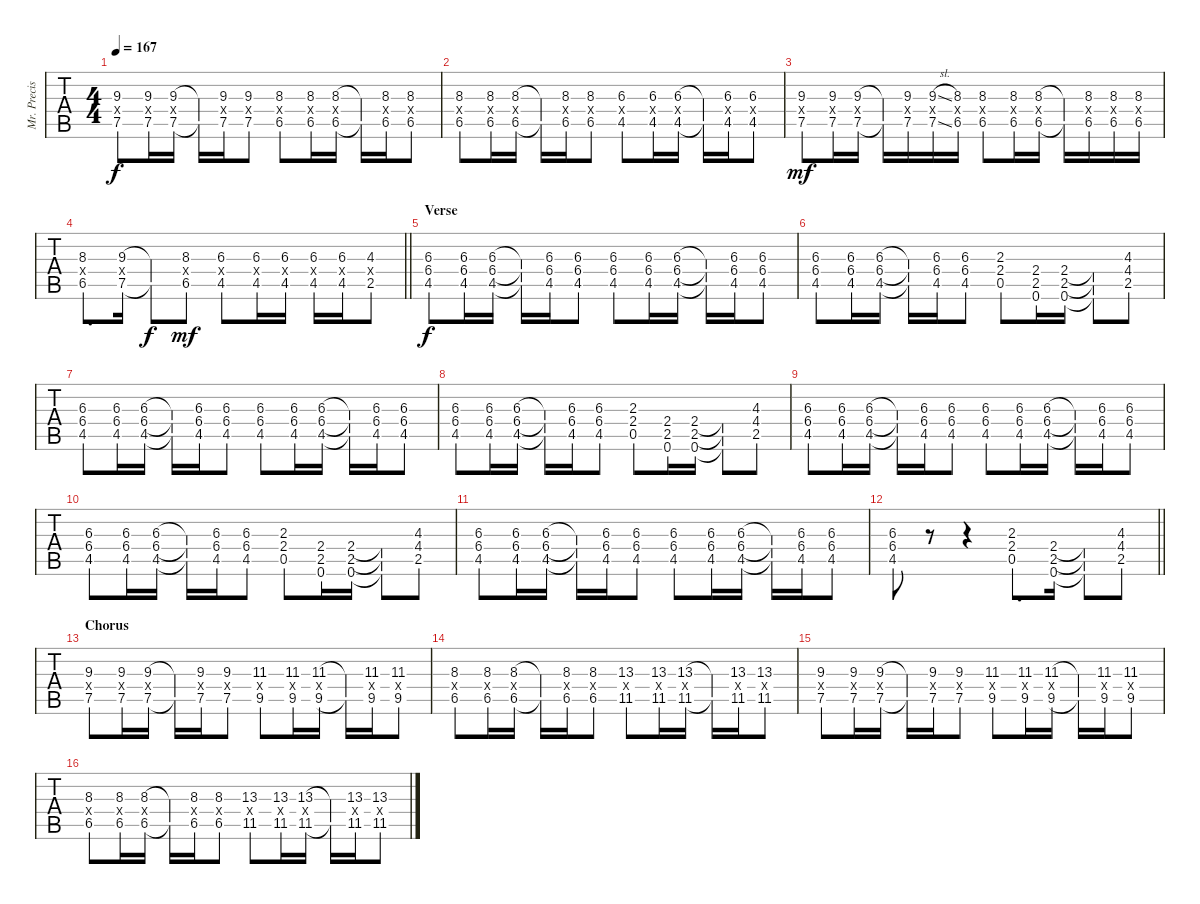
\track ("Mr. Precision - Guitar Two" "Mr. Precis") {instrument distortionguitar}
\staff {tabs}
\tuning (E4 B3 G3 D3 A2 E2) {hide}
\ts (4 4)
\tempo 167
\clef g2
\ks c
(9.3 7.4{x} 7.5).8{dy f} (9.3 7.4{x} 7.5).16 (9.3 7.4{x} 7.5).16 (9.3{t} 7.5{t}).16 (9.3 7.4{x} 7.5).16 (9.3 7.4{x} 7.5).8 (8.3 6.4{x} 6.5).8 (8.3 6.4{x} 6.5).16 (8.3 6.4{x} 6.5).16 (8.3{t} 6.5{t}).16 (8.3 6.4{x} 6.5).16 (8.3 6.4{x} 6.5).8 |
(8.3 6.4{x} 6.5).8 (8.3 6.4{x} 6.5).16 (8.3 6.4{x} 6.5).16 (8.3{t} 6.5{t}).16 (8.3 6.4{x} 6.5).16 (8.3 6.4{x} 6.5).8 (6.3 4.4{x} 4.5).8 (6.3 4.4{x} 4.5).16 (6.3 4.4{x} 4.5).16 (6.3{t} 4.5{t}).16 (6.3 4.4{x} 4.5).16 (6.3 4.4{x} 4.5).8 |
(9.3 7.4{x} 7.5).8{dy mf} (9.3 7.4{x} 7.5).16 (9.3 7.4{x} 7.5).16 (9.3{t} 7.5{t}).16 (9.3 7.4{x} 7.5).16 (9.3{sl} 7.4{x} 7.5{sl}).16 (8.3 7.4{x} 6.5).16 (8.3 6.4{x} 6.5).8 (8.3 6.4{x} 6.5).16 (8.3 6.4{x} 6.5).16 (8.3{t} 6.5{t}).16 (8.3 6.4{x} 6.5).16 (8.3 6.4{x} 6.5).16 (8.3 6.4{x} 6.5).16 |
\barLineRight lightlight
(8.3 6.4{x} 6.5).8{d} (9.3 7.4{x} 7.5).16 (9.3{t} 7.5{t}).8{dy f} (8.3 6.4{x} 6.5).8{dy mf} (6.3 4.4{x} 4.5).8 (6.3 4.4{x} 4.5).16 (6.3 4.4{x} 4.5).16 (6.3 4.4{x} 4.5).16 (6.3 4.4{x} 4.5).16 (4.3 12.4{x} 2.5).8 |
\section ("" "Verse")
(6.3 6.4 4.5).8{dy f balance 8} (6.3 6.4 4.5).16 (6.3 6.4 4.5).16 (6.3{t} 6.4{t} 4.5{t}).16 (6.3 6.4 4.5).16 (6.3 6.4 4.5).8 (6.3 6.4 4.5).8 (6.3 6.4 4.5).16 (6.3 6.4 4.5).16 (6.3{t} 6.4{t} 4.5{t}).16 (6.3 6.4 4.5).16 (6.3 6.4 4.5).8 |
(6.3 6.4 4.5).8 (6.3 6.4 4.5).16 (6.3 6.4 4.5).16 (6.3{t} 6.4{t} 4.5{t}).16 (6.3 6.4 4.5).16 (6.3 6.4 4.5).8 (2.3 2.4 0.5).8 (2.4 2.5 0.6).16 (2.4 2.5 0.6).16 (2.4{t} 2.5{t} 0.6{t}).8 (4.3 4.4 2.5).8 |
(6.3 6.4 4.5).8 (6.3 6.4 4.5).16 (6.3 6.4 4.5).16 (6.3{t} 6.4{t} 4.5{t}).16 (6.3 6.4 4.5).16 (6.3 6.4 4.5).8 (6.3 6.4 4.5).8 (6.3 6.4 4.5).16 (6.3 6.4 4.5).16 (6.3{t} 6.4{t} 4.5{t}).16 (6.3 6.4 4.5).16 (6.3 6.4 4.5).8 |
(6.3 6.4 4.5).8 (6.3 6.4 4.5).16 (6.3 6.4 4.5).16 (6.3{t} 6.4{t} 4.5{t}).16 (6.3 6.4 4.5).16 (6.3 6.4 4.5).8 (2.3 2.4 0.5).8 (2.4 2.5 0.6).16 (2.4 2.5 0.6).16 (2.4{t} 2.5{t} 0.6{t}).8 (4.3 4.4 2.5).8 |
(6.3 6.4 4.5).8 (6.3 6.4 4.5).16 (6.3 6.4 4.5).16 (6.3{t} 6.4{t} 4.5{t}).16 (6.3 6.4 4.5).16 (6.3 6.4 4.5).8 (6.3 6.4 4.5).8 (6.3 6.4 4.5).16 (6.3 6.4 4.5).16 (6.3{t} 6.4{t} 4.5{t}).16 (6.3 6.4 4.5).16 (6.3 6.4 4.5).8 |
(6.3 6.4 4.5).8 (6.3 6.4 4.5).16 (6.3 6.4 4.5).16 (6.3{t} 6.4{t} 4.5{t}).16 (6.3 6.4 4.5).16 (6.3 6.4 4.5).8 (2.3 2.4 0.5).8 (2.4 2.5 0.6).16 (2.4 2.5 0.6).16 (2.4{t} 2.5{t} 0.6{t}).8 (4.3 4.4 2.5).8 |
(6.3 6.4 4.5).8 (6.3 6.4 4.5).16 (6.3 6.4 4.5).16 (6.3{t} 6.4{t} 4.5{t}).16 (6.3 6.4 4.5).16 (6.3 6.4 4.5).8 (6.3 6.4 4.5).8 (6.3 6.4 4.5).16 (6.3 6.4 4.5).16 (6.3{t} 6.4{t} 4.5{t}).16 (6.3 6.4 4.5).16 (6.3 6.4 4.5).8 |
\barLineRight lightlight
(6.3 6.4 4.5).8 r.8 r.4 (2.3 2.4 0.5).8{d} (2.4 2.5 0.6).16 (2.4{t} 2.5{t} 0.6{t}).8 (4.3 4.4 2.5).8 |
\section ("" "Chorus")
(9.3 7.4{x} 7.5).8{balance 13} (9.3 7.4{x} 7.5).16 (9.3 7.4{x} 7.5).16 (9.3{t} 7.5{t}).16 (9.3 7.4{x} 7.5).16 (9.3 7.4{x} 7.5).8 (11.3 9.4{x} 9.5).8 (11.3 9.4{x} 9.5).16 (11.3 9.4{x} 9.5).16 (11.3{t} 9.5{t}).16 (11.3 9.4{x} 9.5).16 (11.3 9.4{x} 9.5).8 |
(8.3 6.4{x} 6.5).8 (8.3 6.4{x} 6.5).16 (8.3 6.4{x} 6.5).16 (8.3{t} 6.5{t}).16 (8.3 6.4{x} 6.5).16 (8.3 6.4{x} 6.5).8 (13.3 11.4{x} 11.5).8 (13.3 11.4{x} 11.5).16 (13.3 11.4{x} 11.5).16 (13.3{t} 11.5{t}).16 (13.3 11.4{x} 11.5).16 (13.3 11.4{x} 11.5).8 |
(9.3 7.4{x} 7.5).8 (9.3 7.4{x} 7.5).16 (9.3 7.4{x} 7.5).16 (9.3{t} 7.5{t}).16 (9.3 7.4{x} 7.5).16 (9.3 7.4{x} 7.5).8 (11.3 9.4{x} 9.5).8 (11.3 9.4{x} 9.5).16 (11.3 9.4{x} 9.5).16 (11.3{t} 9.5{t}).16 (11.3 9.4{x} 9.5).16 (11.3 9.4{x} 9.5).8 |
(8.3 6.4{x} 6.5).8 (8.3 6.4{x} 6.5).16 (8.3 6.4{x} 6.5).16 (8.3{t} 6.5{t}).16 (8.3 6.4{x} 6.5).16 (8.3 6.4{x} 6.5).8 (13.3 11.4{x} 11.5).8 (13.3 11.4{x} 11.5).16 (13.3 11.4{x} 11.5).16 (13.3{t} 11.5{t}).16 (13.3 11.4{x} 11.5).16 (13.3 11.4{x} 11.5).8
